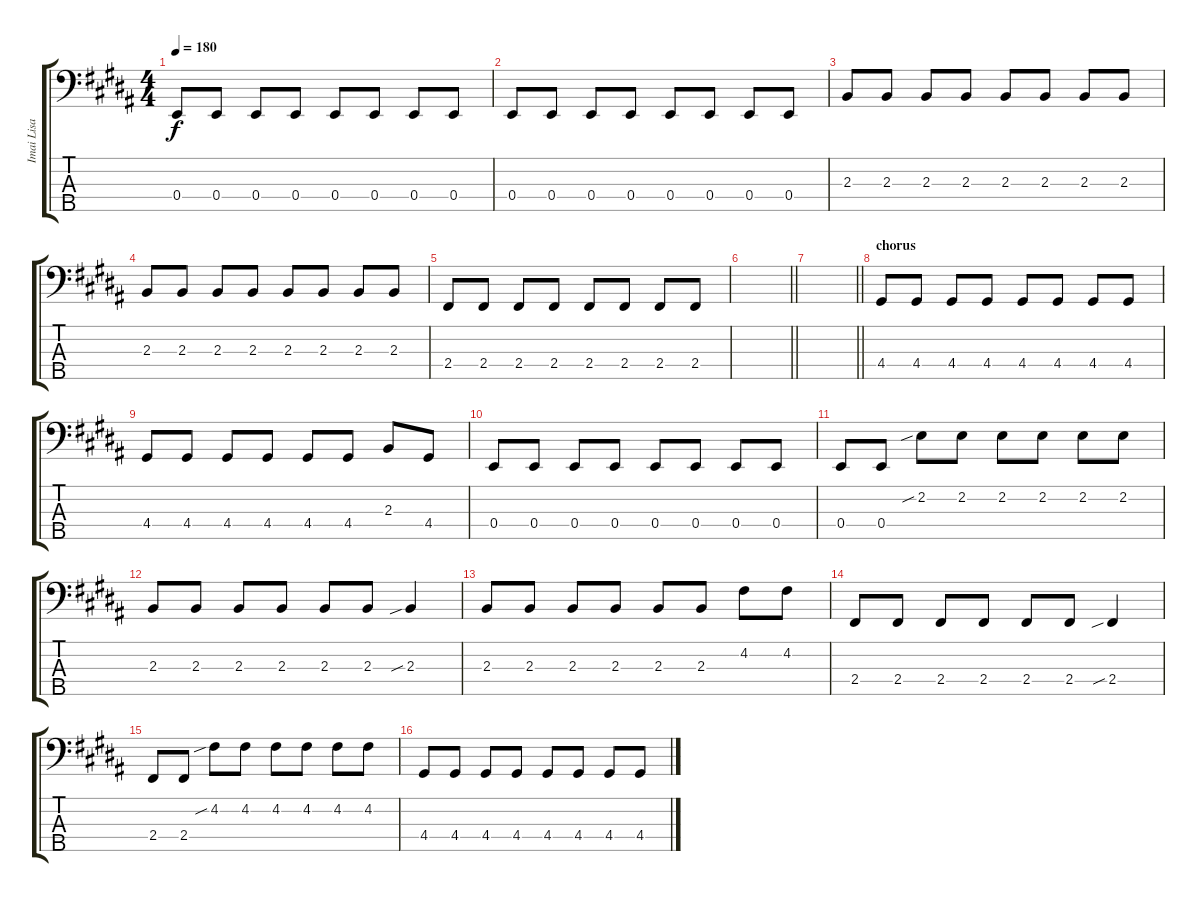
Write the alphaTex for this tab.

\track ("Imai Lisa" "Imai Lisa") {instrument electricbasspick}
\staff {score tabs}
\tuning (G2 D2 A1 E1 B0) {hide}
\ts (4 4)
\tempo 180
\clef f4
\ks b
0.4.8{dy f} 0.4.8 0.4.8 0.4.8 0.4.8 0.4.8 0.4.8 0.4.8 |
0.4.8 0.4.8 0.4.8 0.4.8 0.4.8 0.4.8 0.4.8 0.4.8 |
2.3.8 2.3.8 2.3.8 2.3.8 2.3.8 2.3.8 2.3.8 2.3.8 |
2.3.8 2.3.8 2.3.8 2.3.8 2.3.8 2.3.8 2.3.8 2.3.8 |
2.4.8 2.4.8 2.4.8 2.4.8 2.4.8 2.4.8 2.4.8 2.4.8 |
\barLineRight lightlight
|
\barLineRight lightlight
|
\section ("" "chorus")
4.4.8 4.4.8 4.4.8 4.4.8 4.4.8 4.4.8 4.4.8 4.4.8 |
4.4.8 4.4.8 4.4.8 4.4.8 4.4.8 4.4.8 2.3.8 4.4.8 |
0.4.8 0.4.8 0.4.8 0.4.8 0.4.8 0.4.8 0.4.8 0.4.8 |
0.4.8 0.4.8 2.2{sib}.8 2.2.8 2.2.8 2.2.8 2.2.8 2.2.8 |
2.3.8 2.3.8 2.3.8 2.3.8 2.3.8 2.3.8 2.3{sib}.4 |
2.3.8 2.3.8 2.3.8 2.3.8 2.3.8 2.3.8 4.2.8 4.2.8 |
2.4.8 2.4.8 2.4.8 2.4.8 2.4.8 2.4.8 2.4{sib}.4 |
2.4.8 2.4.8 4.2{sib}.8 4.2.8 4.2.8 4.2.8 4.2.8 4.2.8 |
4.4.8 4.4.8 4.4.8 4.4.8 4.4.8 4.4.8 4.4.8 4.4.8
